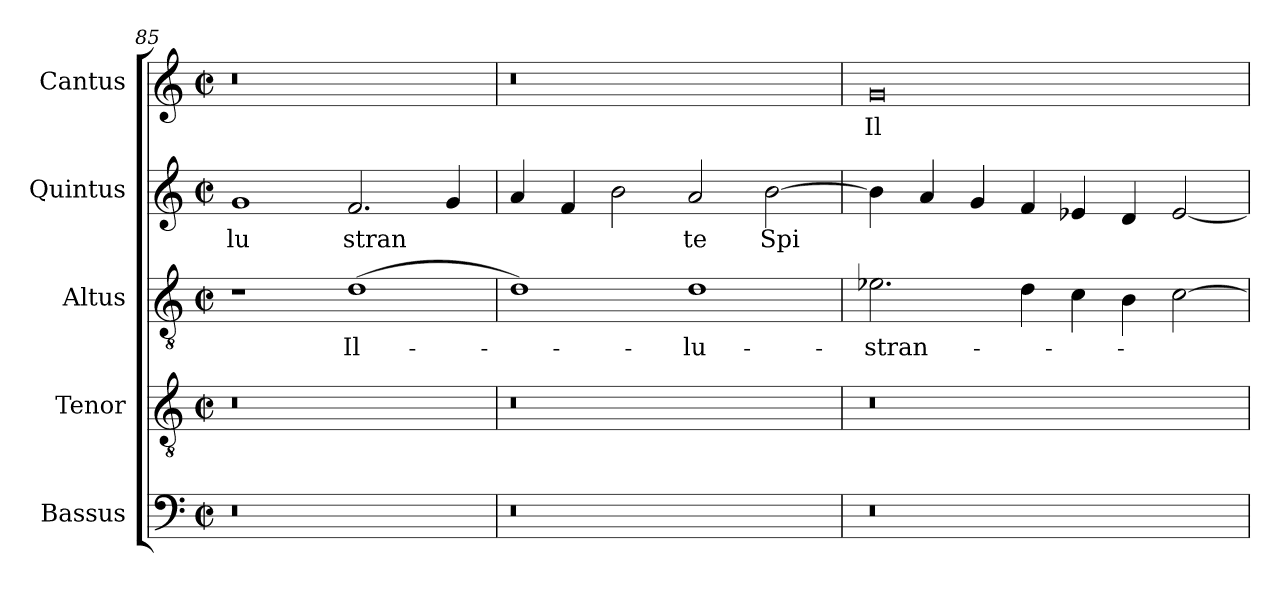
**kern	**kern	**kern	**text	**kern	**text	**kern	**text
*part5	*part4	*part3	*part3	*part2	*part2	*part1	*part1
*staff5	*staff4	*staff3	*staff3	*staff2	*staff2	*staff1	*staff1
*I"Bassus	*I"Tenor	*I"Altus	*	*I"Quintus	*	*I"Cantus	*
*clefF4	*clefGv2	*clefGv2	*	*clefG2	*	*clefG2	*
*k[]	*k[]	*k[]	*	*k[]	*	*k[]	*
*C:	*C:	*C:	*	*C:	*	*C:	*
*M2/2	*M2/2	*M2/2	*	*M2/2	*	*M2/2	*
*met(c|)	*met(c|)	*met(c|)	*	*met(c|)	*	*met(c|)	*
=85	=85	=85	=85	=85	=85	=85	=85
!	!	!	!	!	!LO:LY:b:cj	!	!
0r	0r	1r	.	1g	lu	0r	.
!	!	!	!LO:LY:b:cj	!	!LO:LY:b	!	!
.	.	(>1d	Il-	2.f/	stran	.	.
.	.	.	.	4g/	.	.	.
=86	=86	=86	=86	=86	=86	=86	=86
0r	0r	1d)	.	4a/	.	0r	.
.	.	.	.	4f/	.	.	.
.	.	.	.	2b\	.	.	.
!	!	!	!LO:LY:b:cj	!	!LO:LY:b:cj	!	!
.	.	1d	-lu-	2a/	te	.	.
!	!	!	!	!	!LO:LY:b	!	!
.	.	.	.	[>2b\	Spi	.	.
=87	=87	=87	=87	=87	=87	=87	=87
!	!	!	!LO:LY:b	!	!	!	!LO:LY:b:cj
0r	0r	2.e-X\	-stran-	4b\]	.	0g	Il
.	.	.	.	4a/	.	.	.
.	.	.	.	4g/	.	.	.
.	.	4d\	.	4f/	.	.	.
.	.	4c\	.	4e-X/	.	.	.
.	.	4B\	.	4d/	.	.	.
.	.	[>2c\	.	[<2e-/	.	.	.
=	=	=	=	=	=	=	=
*-	*-	*-	*-	*-	*-	*-	*-
